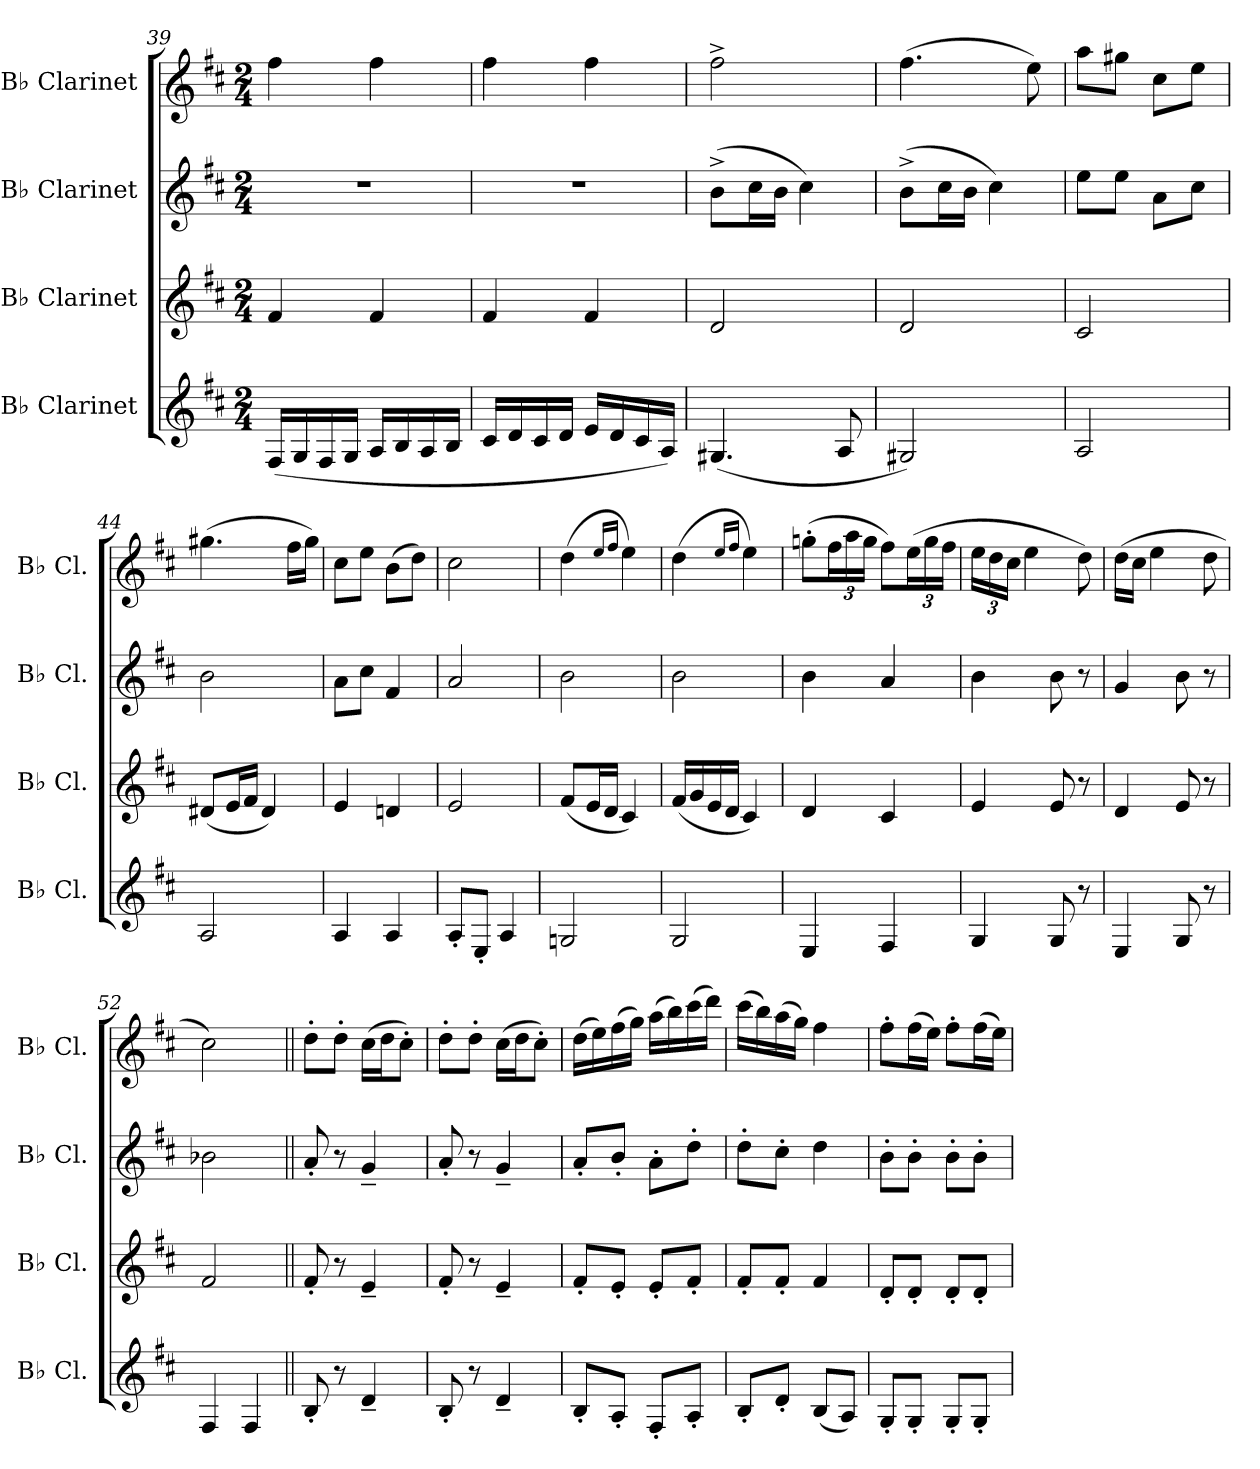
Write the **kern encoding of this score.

**kern	**kern	**kern	**kern
*part4	*part3	*part2	*part1
*staff4	*staff3	*staff2	*staff1
*I"B♭ Clarinet	*I"B♭ Clarinet	*I"B♭ Clarinet	*I"B♭ Clarinet
*I'B♭ Cl.	*I'B♭ Cl.	*I'B♭ Cl.	*I'B♭ Cl.
*clefG2	*clefG2	*clefG2	*clefG2
*ITrd1c2	*ITrd1c2	*ITrd1c2	*ITrd1c2
*k[]	*k[]	*k[]	*k[]
*M2/4	*M2/4	*M2/4	*M2/4
=39	=39	=39	=39
(16E/LL	4e/	2r	4ee\
16F/	.	.	.
16E/	.	.	.
16F/JJ	.	.	.
16G/LL	4e/	.	4ee\
16A/	.	.	.
16G/	.	.	.
16A/JJ	.	.	.
=40	=40	=40	=40
16B/LL	4e/	2r	4ee\
16c/	.	.	.
16B/	.	.	.
16c/JJ	.	.	.
16d/LL	4e/	.	4ee\
16c/	.	.	.
16B/	.	.	.
16G/JJ)	.	.	.
!!LO:LB:g=z
=41	=41	=41	=41
(4.F#X/	2c/	(8a^\L	2ee^\
.	.	16b\L	.
.	.	16a\JJ	.
.	.	4b\)	.
8G/	.	.	.
=42	=42	=42	=42
2F#X/)	2c/	(8a^\L	(4.ee\
.	.	16b\L	.
.	.	16a\JJ	.
.	.	4b\)	.
.	.	.	8dd\)
=43	=43	=43	=43
2G/	2B/	8dd\L	8gg\L
.	.	8dd\J	8ff#X\J
.	.	8g\L	8b\L
.	.	8b\J	8dd\J
=44	=44	=44	=44
2G/	(8c#X/L	2a\	(4.ff#X\
.	16d/L	.	.
.	16e/JJ	.	.
.	4c#/)	.	.
.	.	.	16ee\LL
.	.	.	16ff#\JJ)
=45	=45	=45	=45
4G/	4d/	8g\L	8b\L
.	.	8b\J	8dd\J
4G/	4cn/	4e/	(8a\L
.	.	.	8cc\J)
=46	=46	=46	=46
8G'/L	2d/	2g/	2b\
8D'/J	.	.	.
4G/	.	.	.
=47	=47	=47	=47
2Fn/	(8e/L	2a\	(4cc\
.	16d/L	.	.
.	16c/JJ	.	.
.	.	.	16qdd/LL
.	.	.	16qee/JJ
.	4B/)	.	4dd\)
!!LO:PB:g=z
=48	=48	=48	=48
2F/	(16e/LL	2a\	(4cc\
.	16f/	.	.
.	16d/	.	.
.	16c/JJ	.	.
.	.	.	16qdd/LL
.	.	.	16qee/JJ
.	4B/)	.	4dd\)
=49	=49	=49	=49
4D/	4c/	4a\	(8ffn'\L
*	*	*	*Xbrackettup
.	.	.	24ee\L
.	.	.	24gg\
.	.	.	24ff\JJ
4E/	4B/	4g/	8ee\L)
.	.	.	(24dd\L
.	.	.	24ff\
.	.	.	24ee\JJ
=50	=50	=50	=50
4F/	4d/	4a\	24dd\LL
.	.	.	24cc\
.	.	.	24b\JJ
.	.	.	4dd\
8F/	8d/	8a\	.
8r	8r	8r	8cc\)
=51	=51	=51	=51
4D/	4c/	4f/	(16cc\LL
.	.	.	16b\JJ
.	.	.	4dd\
8F/	8d/	8a\	.
8r	8r	8r	8cc\
=52	=52	=52	=52
*	*	*	*MM116
4E/	2e/	2a-X\	2b\)
4E/	.	.	.
=53||	=53||	=53||	=53||
8A'/	8e'/	8g'/	8cc'\L
8r	8r	8r	8cc'\J
4c~/	4d~/	4f~/	(16b\LL
.	.	.	16cc\J
.	.	.	8b'\J)
=54	=54	=54	=54
8A'/	8e'/	8g'/	8cc'\L
8r	8r	8r	8cc'\J
4c~/	4d~/	4f~/	(16b\LL
.	.	.	16cc\J
.	.	.	8b'\J)
!!LO:LB:g=z
=55	=55	=55	=55
8A'/L	8e'/L	8g'/L	(16cc\LL
.	.	.	16dd\)
8G'/J	8d'/J	8a'/J	(16ee\
.	.	.	16ff\JJ)
8E'/L	8d'/L	8g'\L	(16gg\LL
.	.	.	16aa\)
8G'/J	8e'/J	8cc'\J	(16bb\
.	.	.	16ccc\JJ)
=56	=56	=56	=56
8A'/L	8e'/L	8cc'\L	(16bb\LL
.	.	.	16aa\)
8c'/J	8e'/J	8b'\J	(16gg\
.	.	.	16ff\JJ)
(8A/L	4e/	4cc\	4ee\
8G/J)	.	.	.
=57	=57	=57	=57
8F'/L	8c'/L	8a'\L	8ee'\L
8F'/J	8c'/J	8a'\J	(16ee\L
.	.	.	16dd\JJ)
8F'/L	8c'/L	8a'\L	8ee'\L
8F'/J	8c'/J	8a'\J	(16ee\L
.	.	.	16dd\JJ)
=	=	=	=
*-	*-	*-	*-
